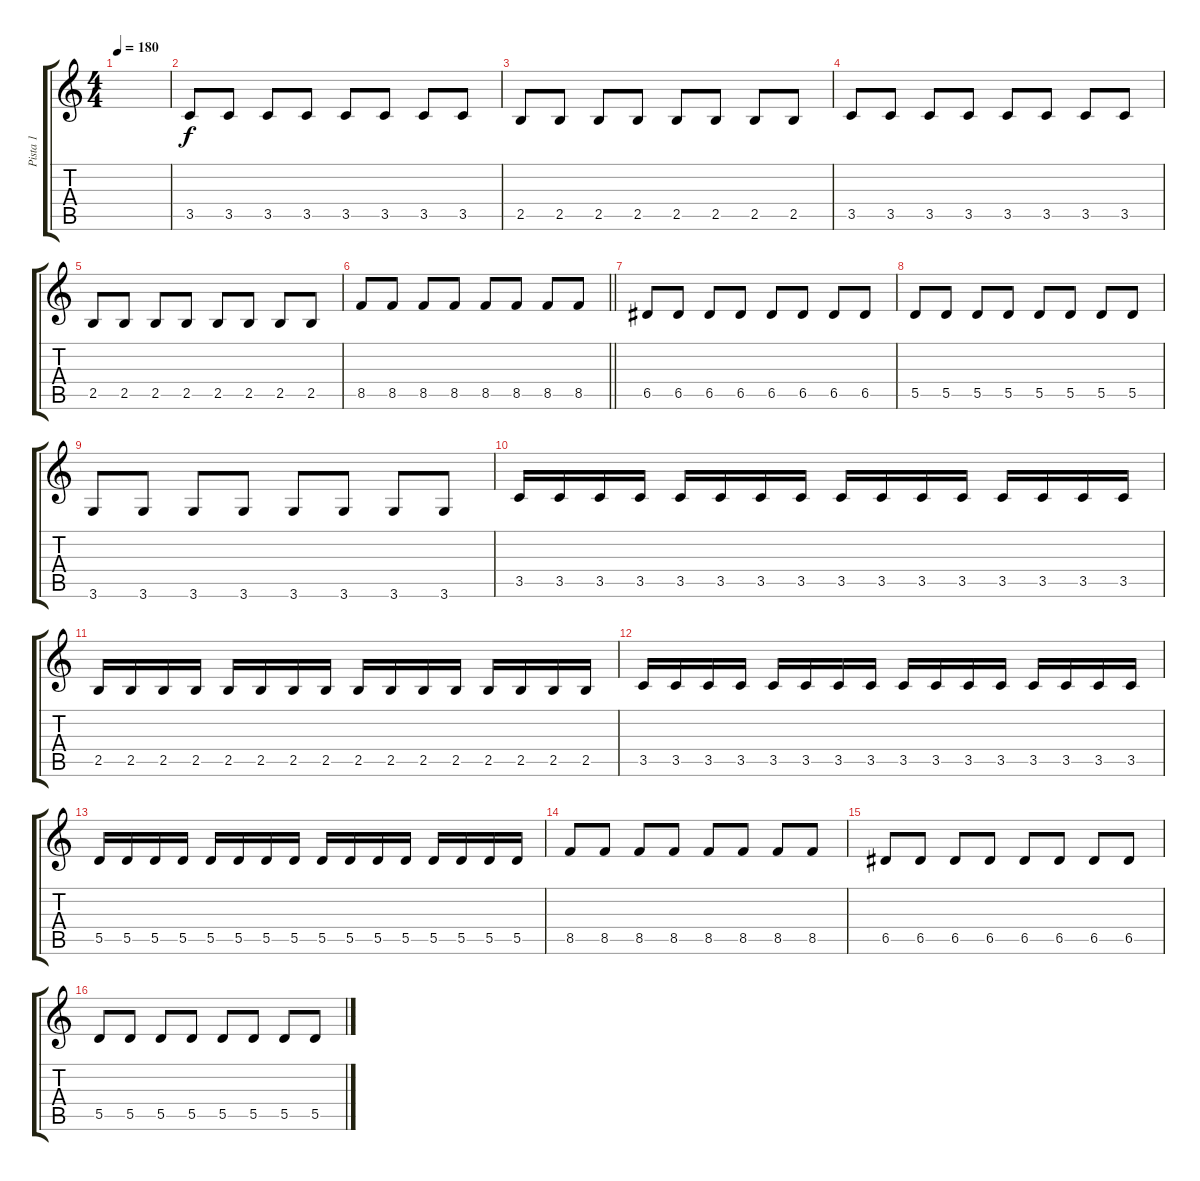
\track ("Pista 1" "Pista 1") {instrument distortionguitar}
\staff {score tabs}
\tuning (E4 B3 G3 D3 A2 E2) {hide}
\ts (4 4)
\tempo 180
\clef g2
\ks c
|
3.5.8 3.5.8 3.5.8 3.5.8 3.5.8 3.5.8 3.5.8 3.5.8 |
2.5.8 2.5.8 2.5.8 2.5.8 2.5.8 2.5.8 2.5.8 2.5.8 |
3.5.8 3.5.8 3.5.8 3.5.8 3.5.8 3.5.8 3.5.8 3.5.8 |
2.5.8 2.5.8 2.5.8 2.5.8 2.5.8 2.5.8 2.5.8 2.5.8 |
\barLineRight lightlight
8.5.8 8.5.8 8.5.8 8.5.8 8.5.8 8.5.8 8.5.8 8.5.8 |
6.5.8 6.5.8 6.5.8 6.5.8 6.5.8 6.5.8 6.5.8 6.5.8 |
5.5.8 5.5.8 5.5.8 5.5.8 5.5.8 5.5.8 5.5.8 5.5.8 |
3.6.8 3.6.8 3.6.8 3.6.8 3.6.8 3.6.8 3.6.8 3.6.8 |
3.5.16 3.5.16 3.5.16 3.5.16 3.5.16 3.5.16 3.5.16 3.5.16 3.5.16 3.5.16 3.5.16 3.5.16 3.5.16 3.5.16 3.5.16 3.5.16 |
2.5.16 2.5.16 2.5.16 2.5.16 2.5.16 2.5.16 2.5.16 2.5.16 2.5.16 2.5.16 2.5.16 2.5.16 2.5.16 2.5.16 2.5.16 2.5.16 |
3.5.16 3.5.16 3.5.16 3.5.16 3.5.16 3.5.16 3.5.16 3.5.16 3.5.16 3.5.16 3.5.16 3.5.16 3.5.16 3.5.16 3.5.16 3.5.16 |
5.5.16 5.5.16 5.5.16 5.5.16 5.5.16 5.5.16 5.5.16 5.5.16 5.5.16 5.5.16 5.5.16 5.5.16 5.5.16 5.5.16 5.5.16 5.5.16 |
8.5.8 8.5.8 8.5.8 8.5.8 8.5.8 8.5.8 8.5.8 8.5.8 |
6.5.8 6.5.8 6.5.8 6.5.8 6.5.8 6.5.8 6.5.8 6.5.8 |
5.5.8 5.5.8 5.5.8 5.5.8 5.5.8 5.5.8 5.5.8 5.5.8
